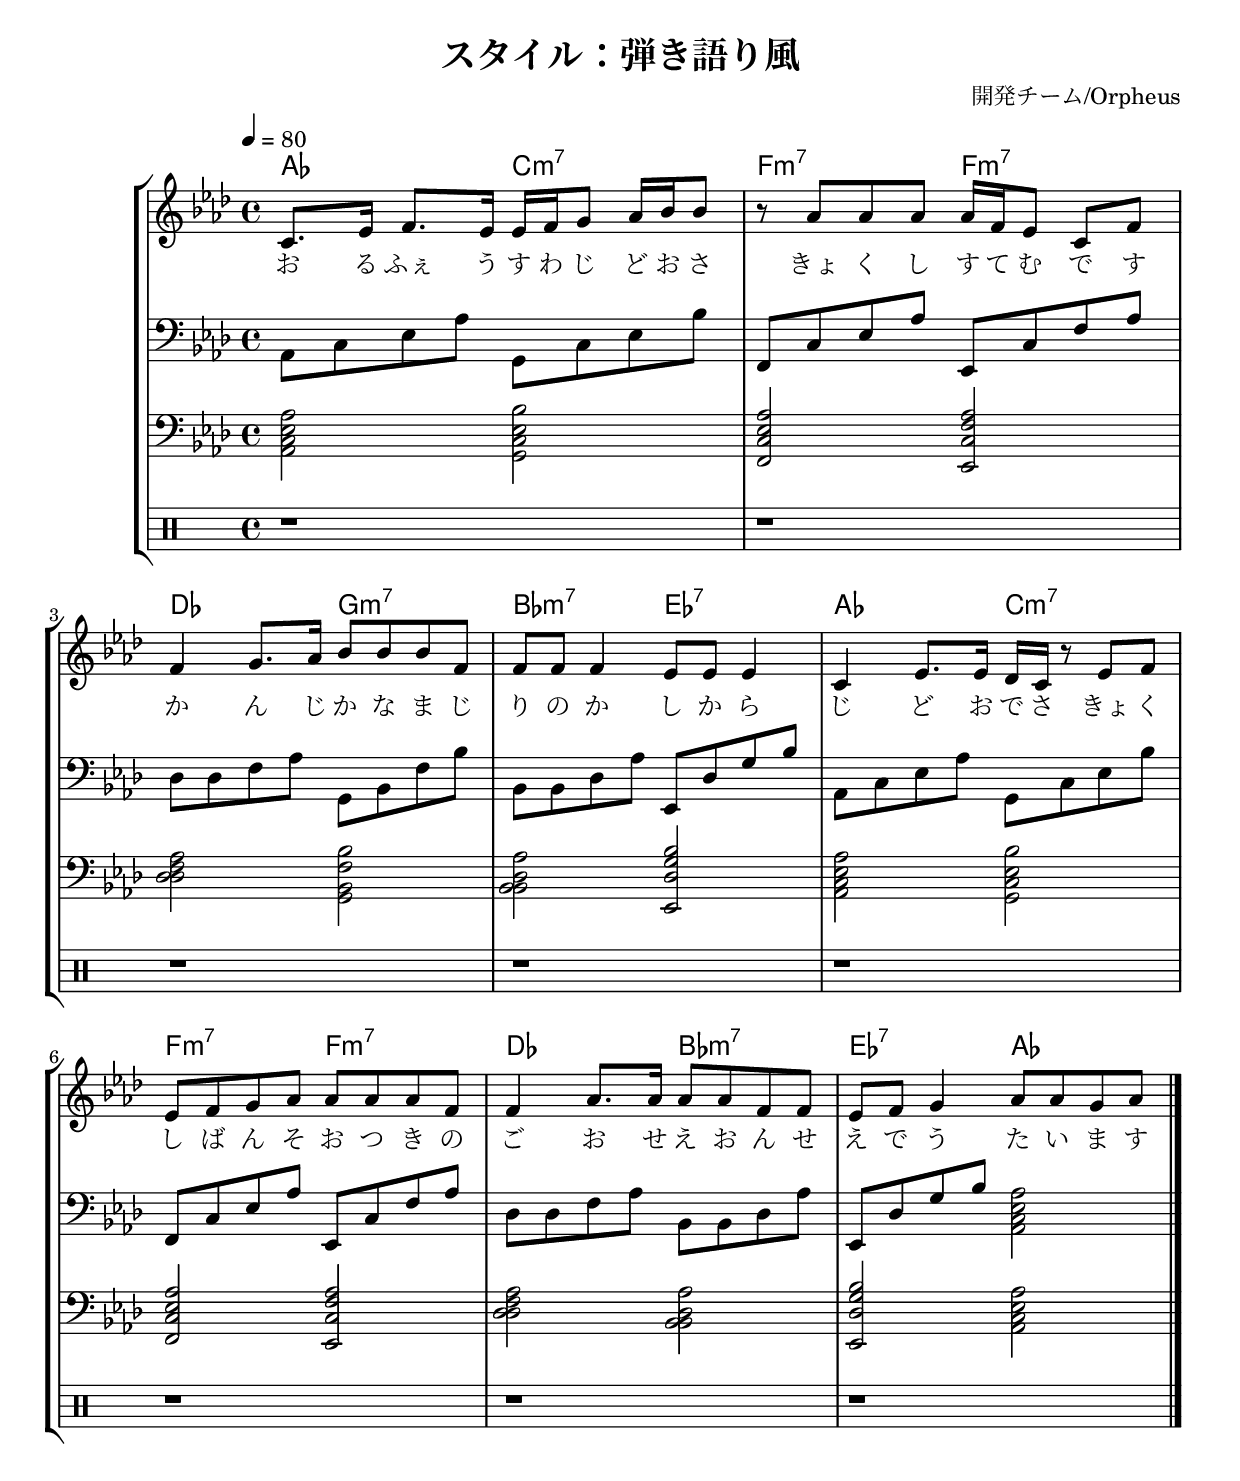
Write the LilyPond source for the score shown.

\version "2.12.1"

\header {
	title = \markup {スタイル：弾き語り風}
	composer = \markup \center-column {開発チーム/Orpheus}
}

harmony = \chordmode {
	as2 c:min7 f:min7 f:min7 des g:min7 bes:min7 es:7 as c:min7 f:min7 f:min7 des bes:min7 es:7 as 
}

melody = {
	\set Staff.midiInstrument = #"fss0.35"
		\key as \major
	\tempo 4 = 80
 c'8.  es'16  f'8.  es'16  es'16  f'16  g'8  as'16  bes'16  bes'8 
	r8  as'8  as'8  as'8  as'16  f'16  es'8  c'8  f'8 
	f'4  g'8.  as'16  bes'8  bes'8  bes'8  f'8 
	f'8  f'8  f'4  es'8  es'8  es'4 
	c'4  es'8.  es'16  des'16  c'16  r8  es'8  f'8 
	es'8  f'8  g'8  as'8  as'8  as'8  as'8  f'8 
	f'4  as'8.  as'16  as'8  as'8  f'8  f'8 
	es'8  f'8  g'4  as'8  as'8  g'8  as'8
}

words = \lyricmode {
	お  る  ふぇ  う  す  わ  じ  ど  お  さ  きょ  く  し  す  て  む  で  す  か  ん  じ  か  な  ま  じ  り  の  か  し  か  ら  じ  ど  お  で  さ  きょ  く  し  ば  ん  そ  お  つ  き  の  ご  お  せ  え  お  ん  せ  え  で  う  た  い  ま  す  
}

tempochange = {
	\tempo 4 = 80
	r1 | r1 | r1 | r1 | r1 | r1 | r1 | r1 \bar "|."
}

mainacc = {
	\clef bass
	\set Staff.midiInstrument = #"Acoustic Guitar (steel)"
	\key as \major
	\tempo 4 = 80
	as,8 c8 es8 as8
	g,8 c8 es8 bes8
	f,8 c8 es8 as8
	es,8 c8 f8 as8
	des8 des8 f8 as8
	g,8 bes,8 f8 bes8
	bes,8 bes,8 des8 as8
	es,8 des8 g8 bes8
	as,8 c8 es8 as8
	g,8 c8 es8 bes8
	f,8 c8 es8 as8
	es,8 c8 f8 as8
	des8 des8 f8 as8
	bes,8 bes,8 des8 as8
	es,8 des8 g8 bes8
	<as, c es as>2
	\bar "|."
}

subacc = {
	\clef bass
	\set Staff.midiInstrument = #"Electric Guitar (clean)"
	\key as \major
	\tempo 4 = 80
	<as, c es as>2
	<g, c es bes>2
	<f, c es as>2
	<es, c f as>2
	<des des f as>2
	<g, bes, f bes>2
	<bes, bes, des as>2
	<es, des g bes>2
	<as, c es as>2
	<g, c es bes>2
	<f, c es as>2
	<es, c f as>2
	<des des f as>2
	<bes, bes, des as>2
	<es, des g bes>2
	<as, c es as>2
	\bar "|."
}

percA = {
	\drummode {
	r1 |r1 |r1 |r1 |r1 |r1 |r1 |r1 \bar "|."
	}
}

percB = {
	\drummode {
	r1 |r1 |r1 |r1 |r1 |r1 |r1 |r1 \bar "|."
	}
}

percC = {
	\drummode {
	r1 |r1 |r1 |r1 |r1 |r1 |r1 |r1 \bar "|."
	}
}

percD = {
	\drummode {
	r1 |r1 |r1 |r1 |r1 |r1 |r1 |r1 \bar "|."
	}
}

percE = {
	\drummode {
	r1 |r1 |r1 |r1 |r1 |r1 |r1 |r1 \bar "|."
	}
}

\score {
	<<
		\new StaffGroup <<
			\new ChordNames {\harmony}
			\new Voice = "melody" {\melody}
			\new Lyrics \lyricsto "melody" \words
			\new Staff = "mainacc" {\mainacc}
			\new Staff = "subacc" {\subacc}
			\new DrumStaff <<
				\new DrumVoice {\percA}
				\new DrumVoice {\percB}
				\new DrumVoice {\percC}
				\new DrumVoice {\percD}
				\new DrumVoice {\percE}
			>>
		>>
	>>
	\layout { }
}
